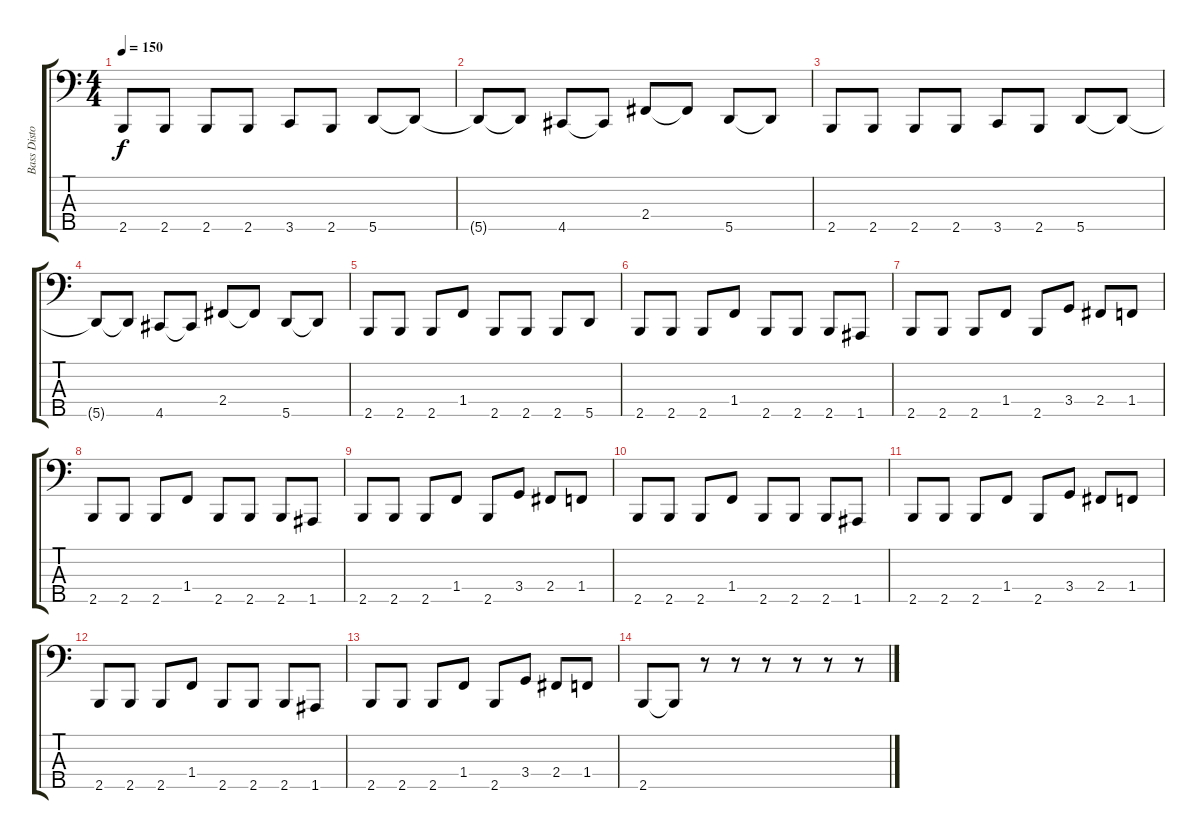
\track ("Bass Disto" "Bass Disto") {instrument overdrivenguitar}
\staff {score tabs}
\tuning (G2 D2 A1 E1 A0) {hide}
\ts (4 4)
\tempo 150
\clef f4
\ks c
2.5.8{dy f} 2.5.8 2.5.8 2.5.8 3.5.8 2.5.8 5.5.8 5.5{t}.8 |
5.5{t}.8 5.5{t}.8 4.5.8 4.5{t}.8 2.4.8 2.4{t}.8 5.5.8 5.5{t}.8 |
2.5.8 2.5.8 2.5.8 2.5.8 3.5.8 2.5.8 5.5.8 5.5{t}.8 |
5.5{t}.8 5.5{t}.8 4.5.8 4.5{t}.8 2.4.8 2.4{t}.8 5.5.8 5.5{t}.8 |
2.5.8 2.5.8 2.5.8 1.4.8 2.5.8 2.5.8 2.5.8 5.5.8 |
2.5.8 2.5.8 2.5.8 1.4.8 2.5.8 2.5.8 2.5.8 1.5.8 |
2.5.8 2.5.8 2.5.8 1.4.8 2.5.8 3.4.8 2.4.8 1.4.8 |
2.5.8 2.5.8 2.5.8 1.4.8 2.5.8 2.5.8 2.5.8 1.5.8 |
2.5.8 2.5.8 2.5.8 1.4.8 2.5.8 3.4.8 2.4.8 1.4.8 |
2.5.8 2.5.8 2.5.8 1.4.8 2.5.8 2.5.8 2.5.8 1.5.8 |
2.5.8 2.5.8 2.5.8 1.4.8 2.5.8 3.4.8 2.4.8 1.4.8 |
2.5.8 2.5.8 2.5.8 1.4.8 2.5.8 2.5.8 2.5.8 1.5.8 |
2.5.8 2.5.8 2.5.8 1.4.8 2.5.8 3.4.8 2.4.8 1.4.8 |
2.5.8 2.5{t}.8 r.8 r.8 r.8 r.8 r.8 r.8
